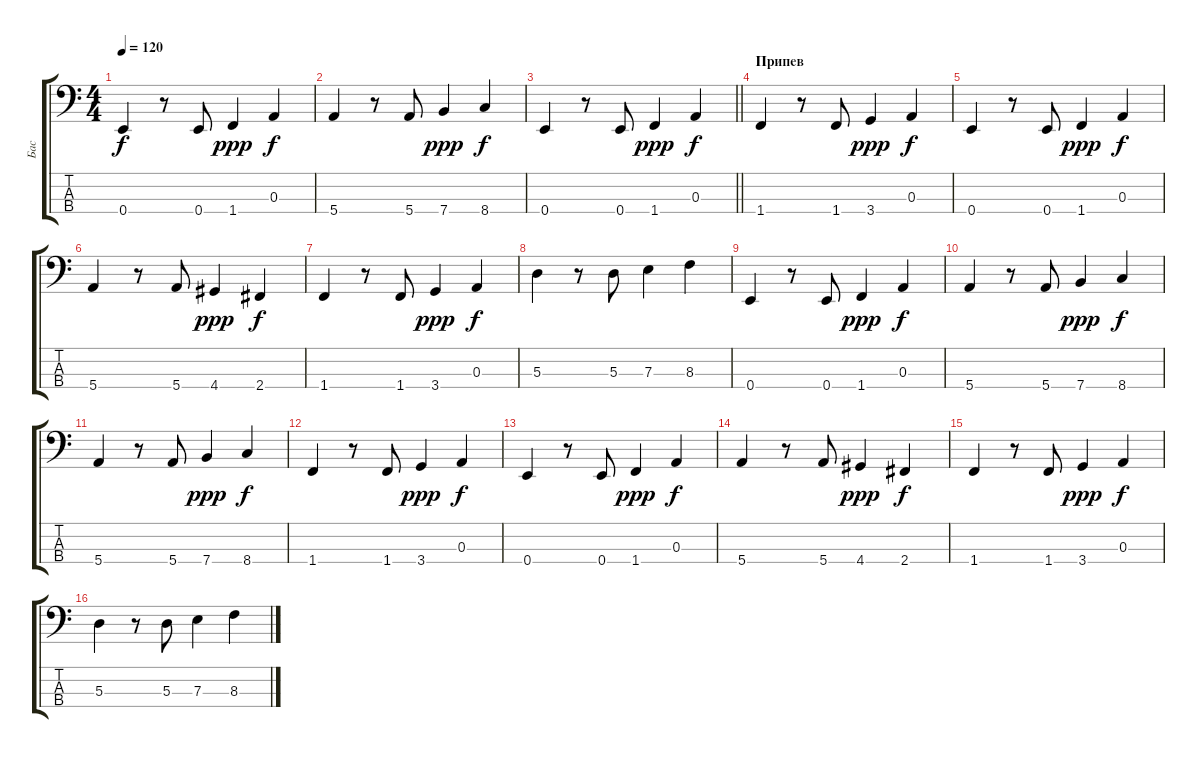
\track ("Бас" "Бас") {instrument electricbassfinger}
\staff {score tabs}
\tuning (G2 D2 A1 E1) {hide}
\ts (4 4)
\tempo 120
\clef f4
\ks c
0.4.4{dy f} r.8 0.4.8 1.4.4{dy ppp} 0.3.4{dy f} |
5.4.4 r.8 5.4.8 7.4.4{dy ppp} 8.4.4{dy f} |
\barLineRight lightlight
0.4.4 r.8 0.4.8 1.4.4{dy ppp} 0.3.4{dy f} |
\section ("" "Припев")
1.4.4 r.8 1.4.8 3.4.4{dy ppp} 0.3.4{dy f} |
0.4.4 r.8 0.4.8 1.4.4{dy ppp} 0.3.4{dy f} |
5.4.4 r.8 5.4.8 4.4.4{dy ppp} 2.4.4{dy f} |
1.4.4 r.8 1.4.8 3.4.4{dy ppp} 0.3.4{dy f} |
5.3.4 r.8 5.3.8 7.3.4 8.3.4 |
0.4.4 r.8 0.4.8 1.4.4{dy ppp} 0.3.4{dy f} |
5.4.4 r.8 5.4.8 7.4.4{dy ppp} 8.4.4{dy f} |
5.4.4 r.8 5.4.8 7.4.4{dy ppp} 8.4.4{dy f} |
1.4.4 r.8 1.4.8 3.4.4{dy ppp} 0.3.4{dy f} |
0.4.4 r.8 0.4.8 1.4.4{dy ppp} 0.3.4{dy f} |
5.4.4 r.8 5.4.8 4.4.4{dy ppp} 2.4.4{dy f} |
1.4.4 r.8 1.4.8 3.4.4{dy ppp} 0.3.4{dy f} |
5.3.4 r.8 5.3.8 7.3.4 8.3.4
